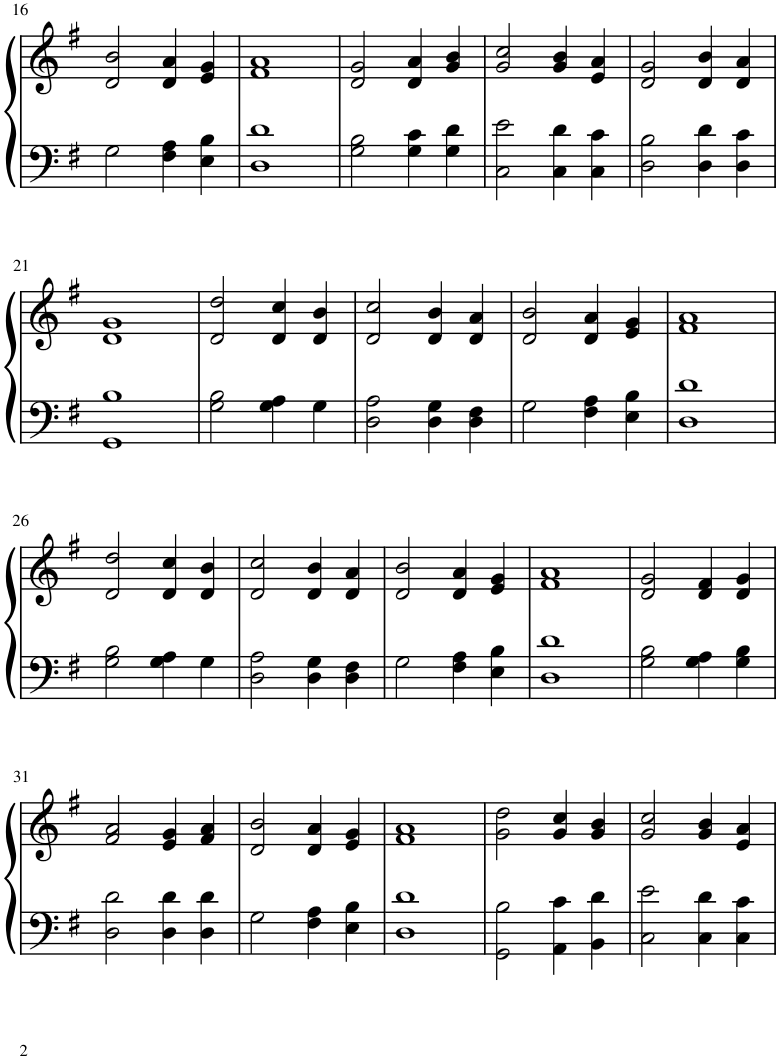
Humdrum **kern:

**kern	**kern
*part1	*part1
*staff2	*staff1
*I"Piano	*
*I'Pno.	*
!!LO:PB:g=z
*clefF4	*clefG2
*k[f#]	*k[f#]
*M4/4	*M4/4
=16	=16
2G\	2d/ 2b/
4F#\ 4A\	4d/ 4a/
4E\ 4B\	4e/ 4g/
=17	=17
1D 1d	1f# 1a
=18	=18
2G\ 2B\	2d/ 2g/
4G\ 4c\	4d/ 4a/
4G\ 4d\	4g/ 4b/
=19	=19
2C\ 2e\	2g/ 2cc/
4C\ 4d\	4g/ 4b/
4C\ 4c\	4e/ 4a/
=20	=20
2D\ 2B\	2d/ 2g/
4D\ 4d\	4d/ 4b/
4D\ 4c\	4d/ 4a/
!!LO:LB:g=z
=21	=21
1GG 1B	1d 1g
=22	=22
2G\ 2B\	2d/ 2dd/
4G\ 4A\	4d/ 4cc/
4G\	4d/ 4b/
=23	=23
2D\ 2A\	2d/ 2cc/
4D\ 4G\	4d/ 4b/
4D\ 4F#\	4d/ 4a/
=24	=24
2G\	2d/ 2b/
4F#\ 4A\	4d/ 4a/
4E\ 4B\	4e/ 4g/
=25	=25
1D 1d	1f# 1a
!!LO:LB:g=z
=26	=26
2G\ 2B\	2d/ 2dd/
4G\ 4A\	4d/ 4cc/
4G\	4d/ 4b/
=27	=27
2D\ 2A\	2d/ 2cc/
4D\ 4G\	4d/ 4b/
4D\ 4F#\	4d/ 4a/
=28	=28
2G\	2d/ 2b/
4F#\ 4A\	4d/ 4a/
4E\ 4B\	4e/ 4g/
=29	=29
1D 1d	1f# 1a
=30	=30
2G\ 2B\	2d/ 2g/
4G\ 4A\	4d/ 4f#/
4G\ 4B\	4d/ 4g/
!!LO:LB:g=z
=31	=31
2D\ 2d\	2f#/ 2a/
4D\ 4d\	4e/ 4g/
4D\ 4d\	4f#/ 4a/
=32	=32
2G\	2d/ 2b/
4F#\ 4A\	4d/ 4a/
4E\ 4B\	4e/ 4g/
=33	=33
1D 1d	1f# 1a
=34	=34
2GG\ 2B\	2g\ 2dd\
4AA\ 4c\	4g/ 4cc/
4BB\ 4d\	4g/ 4b/
=35	=35
2C\ 2e\	2g/ 2cc/
4C\ 4d\	4g/ 4b/
4C\ 4c\	4e/ 4a/
=	=
*-	*-
